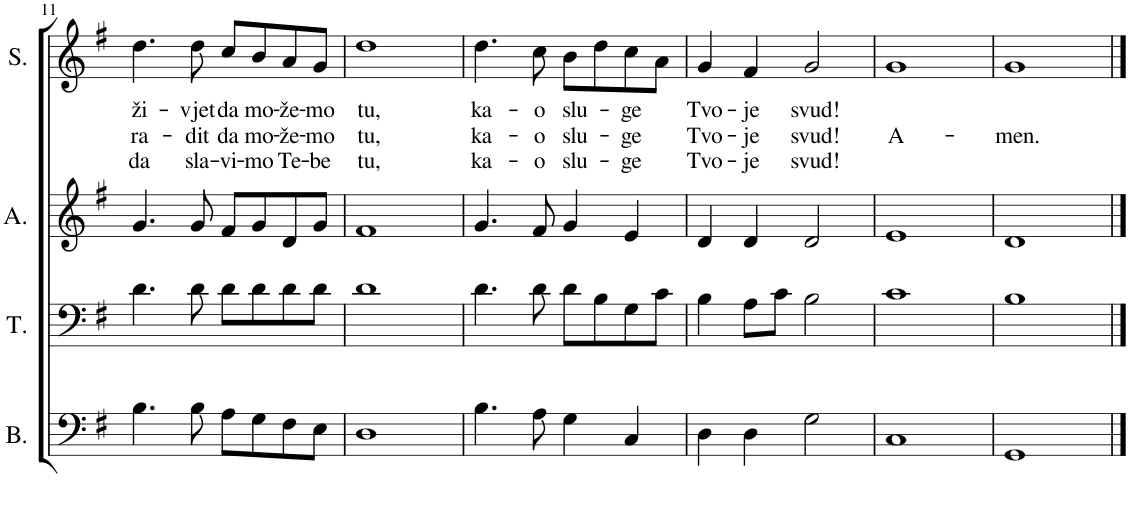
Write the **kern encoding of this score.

**kern	**kern	**kern	**kern	**text	**text	**text
*part4	*part3	*part2	*part1	*part1	*part1	*part1
*staff4	*staff3	*staff2	*staff1	*staff1	*staff1	*staff1
*I"Bass	*I"Tenor	*I"Alto	*I"Soprano	*	*	*
*I'B.	*I'T.	*I'A.	*I'S.	*	*	*
!!LO:PB:g=z
*clefF4	*clefF4	*clefG2	*clefG2	*	*	*
*k[f#]	*k[f#]	*k[f#]	*k[f#]	*	*	*
*M4/4	*M4/4	*M4/4	*M4/4	*	*	*
=11	=11	=11	=11	=11	=11	=11
!	!	!	!	!LO:LY:b	!LO:LY:b	!LO:LY:b
4.B\	4.d\	4.g/	4.dd\	ži-	ra-	da
!	!	!	!	!LO:LY:b	!LO:LY:b	!LO:LY:b
8B\	8d\	8g/	8dd\	-vjet	-dit	sla-
!	!	!	!	!LO:LY:b	!LO:LY:b	!LO:LY:b
8A\L	8d\L	8f#/L	8cc/L	da	da	-vi-
!	!	!	!	!LO:LY:b	!LO:LY:b	!LO:LY:b
8G\	8d\	8g/	8b/	mo-	mo-	-mo
!	!	!	!	!LO:LY:b	!LO:LY:b	!LO:LY:b
8F#\	8d\	8d/	8a/	-že-	-že-	Te-
!	!	!	!	!LO:LY:b	!LO:LY:b	!LO:LY:b
8E\J	8d\J	8g/J	8g/J	-mo	-mo	-be
=12	=12	=12	=12	=12	=12	=12
!	!	!	!	!LO:LY:b	!LO:LY:b	!LO:LY:b
1D	1d	1f#	1dd	tu,	tu,	tu,
=13	=13	=13	=13	=13	=13	=13
!	!	!	!	!LO:LY:b	!LO:LY:b	!LO:LY:b
4.B\	4.d\	4.g/	4.dd\	ka-	ka-	ka-
!	!	!	!	!LO:LY:b	!LO:LY:b	!LO:LY:b
8A\	8d\	8f#/	8cc\	-o	-o	-o
!	!	!	!	!LO:LY:b	!LO:LY:b	!LO:LY:b
4G\	8d\L	4g/	8b\L	slu-	slu-	slu-
.	8B\	.	8dd\	.	.	.
!	!	!	!	!LO:LY:b	!LO:LY:b	!LO:LY:b
4C/	8G\	4e/	8cc\	-ge	-ge	-ge
.	8c\J	.	8a\J	.	.	.
=14	=14	=14	=14	=14	=14	=14
!	!	!	!	!LO:LY:b	!LO:LY:b	!LO:LY:b
4D\	4B\	4d/	4g/	Tvo-	Tvo-	Tvo-
!	!	!	!	!LO:LY:b	!LO:LY:b	!LO:LY:b
4D\	8A\L	4d/	4f#/	-je	-je	-je
.	8c\J	.	.	.	.	.
!	!	!	!	!LO:LY:b	!LO:LY:b	!LO:LY:b
2G\	2B\	2d/	2g/	svud!	svud!	svud!
=15	=15	=15	=15	=15	=15	=15
!	!	!	!	!	!LO:LY:b	!
1C	1c	1e	1g	.	A-	.
=16	=16	=16	=16	=16	=16	=16
!	!	!	!	!	!LO:LY:b	!
1GG	1B	1d	1g	.	-men.	.
==	==	==	==	==	==	==
*-	*-	*-	*-	*-	*-	*-
